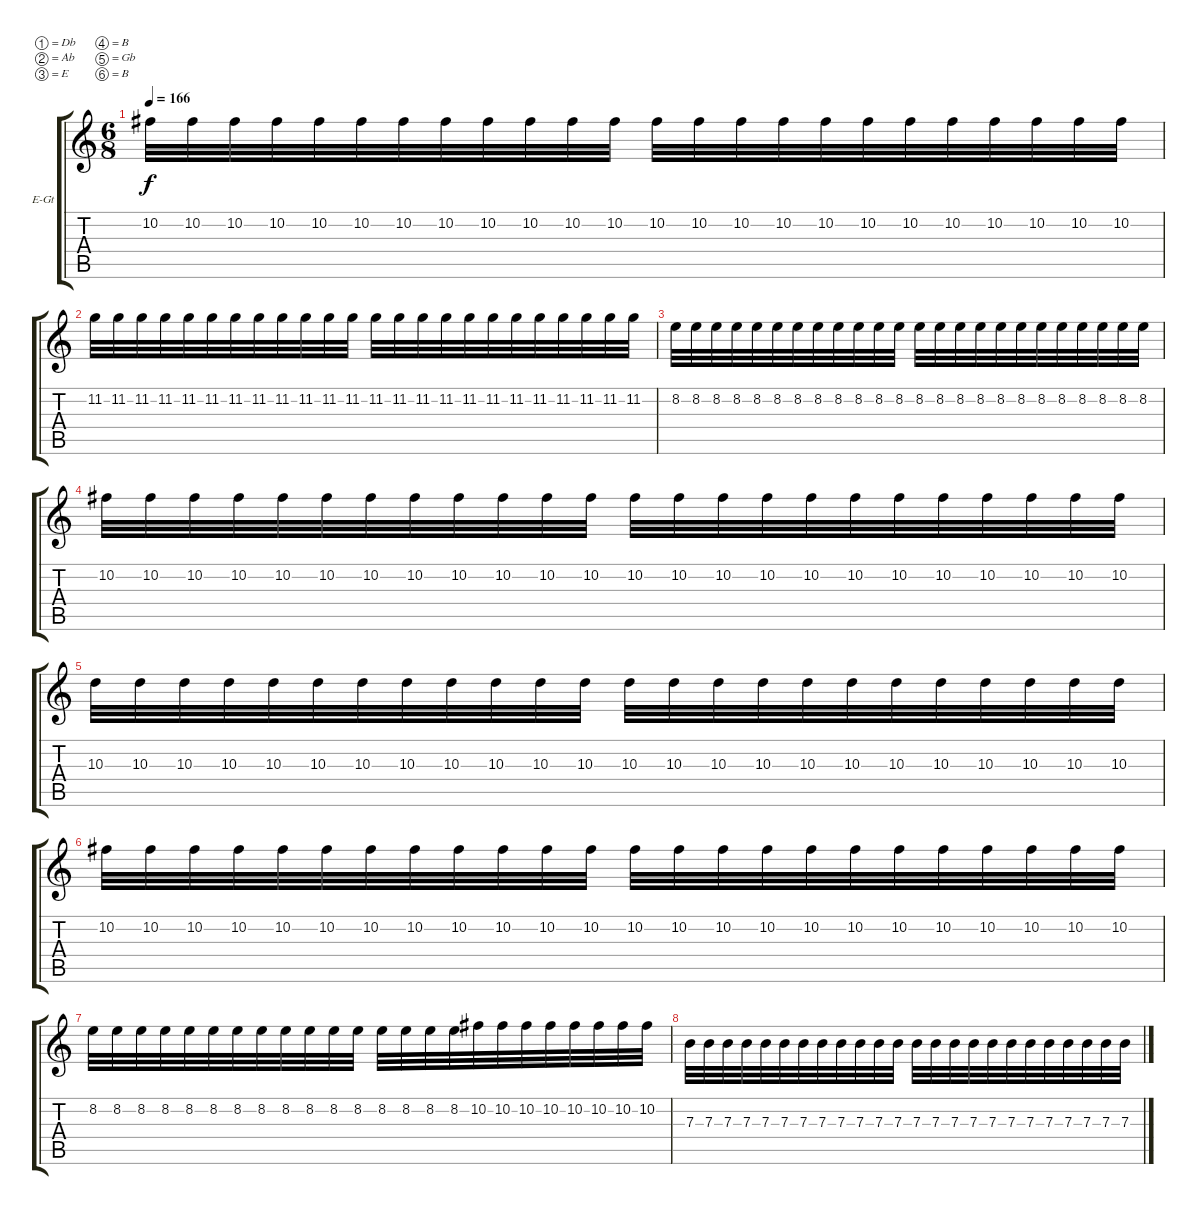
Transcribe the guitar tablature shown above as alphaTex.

\bracketExtendMode groupsimilarinstruments
\firstSystemTrackNameOrientation horizontal
\otherSystemsTrackNameOrientation horizontal
\track ("Lead guitar" "E-Gt") {instrument overdrivenguitar}
\staff {score tabs}
\tuning (Db4 Ab3 E3 B2 Gb2 B1)
\ts (6 8)
\tempo 166
\clef g2
\ks c
10.2.32{dy f} 10.2.32 10.2.32 10.2.32 10.2.32 10.2.32 10.2.32 10.2.32 10.2.32 10.2.32 10.2.32 10.2.32 10.2.32 10.2.32 10.2.32 10.2.32 10.2.32 10.2.32 10.2.32 10.2.32 10.2.32 10.2.32 10.2.32 10.2.32 |
11.2.32 11.2.32 11.2.32 11.2.32 11.2.32 11.2.32 11.2.32 11.2.32 11.2.32 11.2.32 11.2.32 11.2.32 11.2.32 11.2.32 11.2.32 11.2.32 11.2.32 11.2.32 11.2.32 11.2.32 11.2.32 11.2.32 11.2.32 11.2.32 |
8.2.32 8.2.32 8.2.32 8.2.32 8.2.32 8.2.32 8.2.32 8.2.32 8.2.32 8.2.32 8.2.32 8.2.32 8.2.32 8.2.32 8.2.32 8.2.32 8.2.32 8.2.32 8.2.32 8.2.32 8.2.32 8.2.32 8.2.32 8.2.32 |
10.2.32 10.2.32 10.2.32 10.2.32 10.2.32 10.2.32 10.2.32 10.2.32 10.2.32 10.2.32 10.2.32 10.2.32 10.2.32 10.2.32 10.2.32 10.2.32 10.2.32 10.2.32 10.2.32 10.2.32 10.2.32 10.2.32 10.2.32 10.2.32 |
10.3.32 10.3.32 10.3.32 10.3.32 10.3.32 10.3.32 10.3.32 10.3.32 10.3.32 10.3.32 10.3.32 10.3.32 10.3.32 10.3.32 10.3.32 10.3.32 10.3.32 10.3.32 10.3.32 10.3.32 10.3.32 10.3.32 10.3.32 10.3.32 |
\scale
0.525125 10.2.32 10.2.32 10.2.32 10.2.32 10.2.32 10.2.32 10.2.32 10.2.32 10.2.32 10.2.32 10.2.32 10.2.32 10.2.32 10.2.32 10.2.32 10.2.32 10.2.32 10.2.32 10.2.32 10.2.32 10.2.32 10.2.32 10.2.32 10.2.32 |
\scale
0.474943 8.2.32 8.2.32 8.2.32 8.2.32 8.2.32 8.2.32 8.2.32 8.2.32 8.2.32 8.2.32 8.2.32 8.2.32 8.2.32 8.2.32 8.2.32 8.2.32 10.2.32 10.2.32 10.2.32 10.2.32 10.2.32 10.2.32 10.2.32 10.2.32 |
7.3.32 7.3.32 7.3.32 7.3.32 7.3.32 7.3.32 7.3.32 7.3.32 7.3.32 7.3.32 7.3.32 7.3.32 7.3.32 7.3.32 7.3.32 7.3.32 7.3.32 7.3.32 7.3.32 7.3.32 7.3.32 7.3.32 7.3.32 7.3.32
